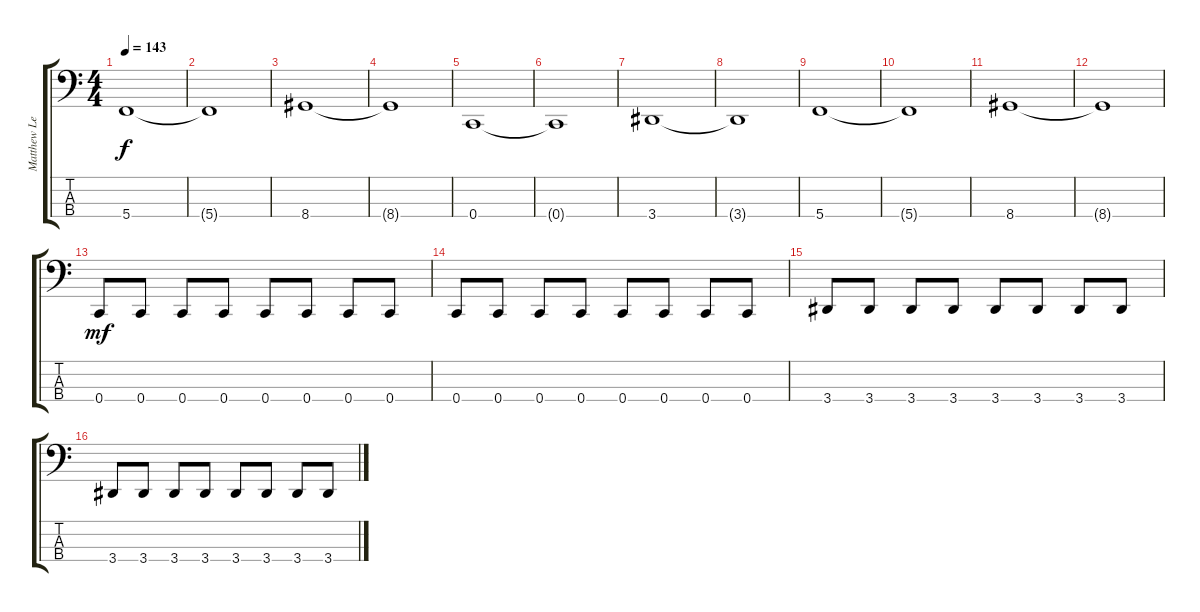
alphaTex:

\track ("Matthew Leone" "Matthew Le") {instrument electricbassfinger}
\staff {score tabs}
\tuning (F2 C2 G1 C1) {hide}
\ts (4 4)
\tempo 143
\clef f4
\ks c
5.4.1{dy f} |
5.4{t}.1 |
8.4.1 |
8.4{t}.1 |
0.4.1 |
0.4{t}.1 |
3.4.1 |
3.4{t}.1 |
5.4.1 |
5.4{t}.1 |
8.4.1 |
8.4{t}.1 |
0.4.8{dy mf instrument electricbassfinger} 0.4.8 0.4.8 0.4.8 0.4.8 0.4.8 0.4.8 0.4.8 |
0.4.8 0.4.8 0.4.8 0.4.8 0.4.8 0.4.8 0.4.8 0.4.8 |
3.4.8 3.4.8 3.4.8 3.4.8 3.4.8 3.4.8 3.4.8 3.4.8 |
3.4.8 3.4.8 3.4.8 3.4.8 3.4.8 3.4.8 3.4.8 3.4.8
